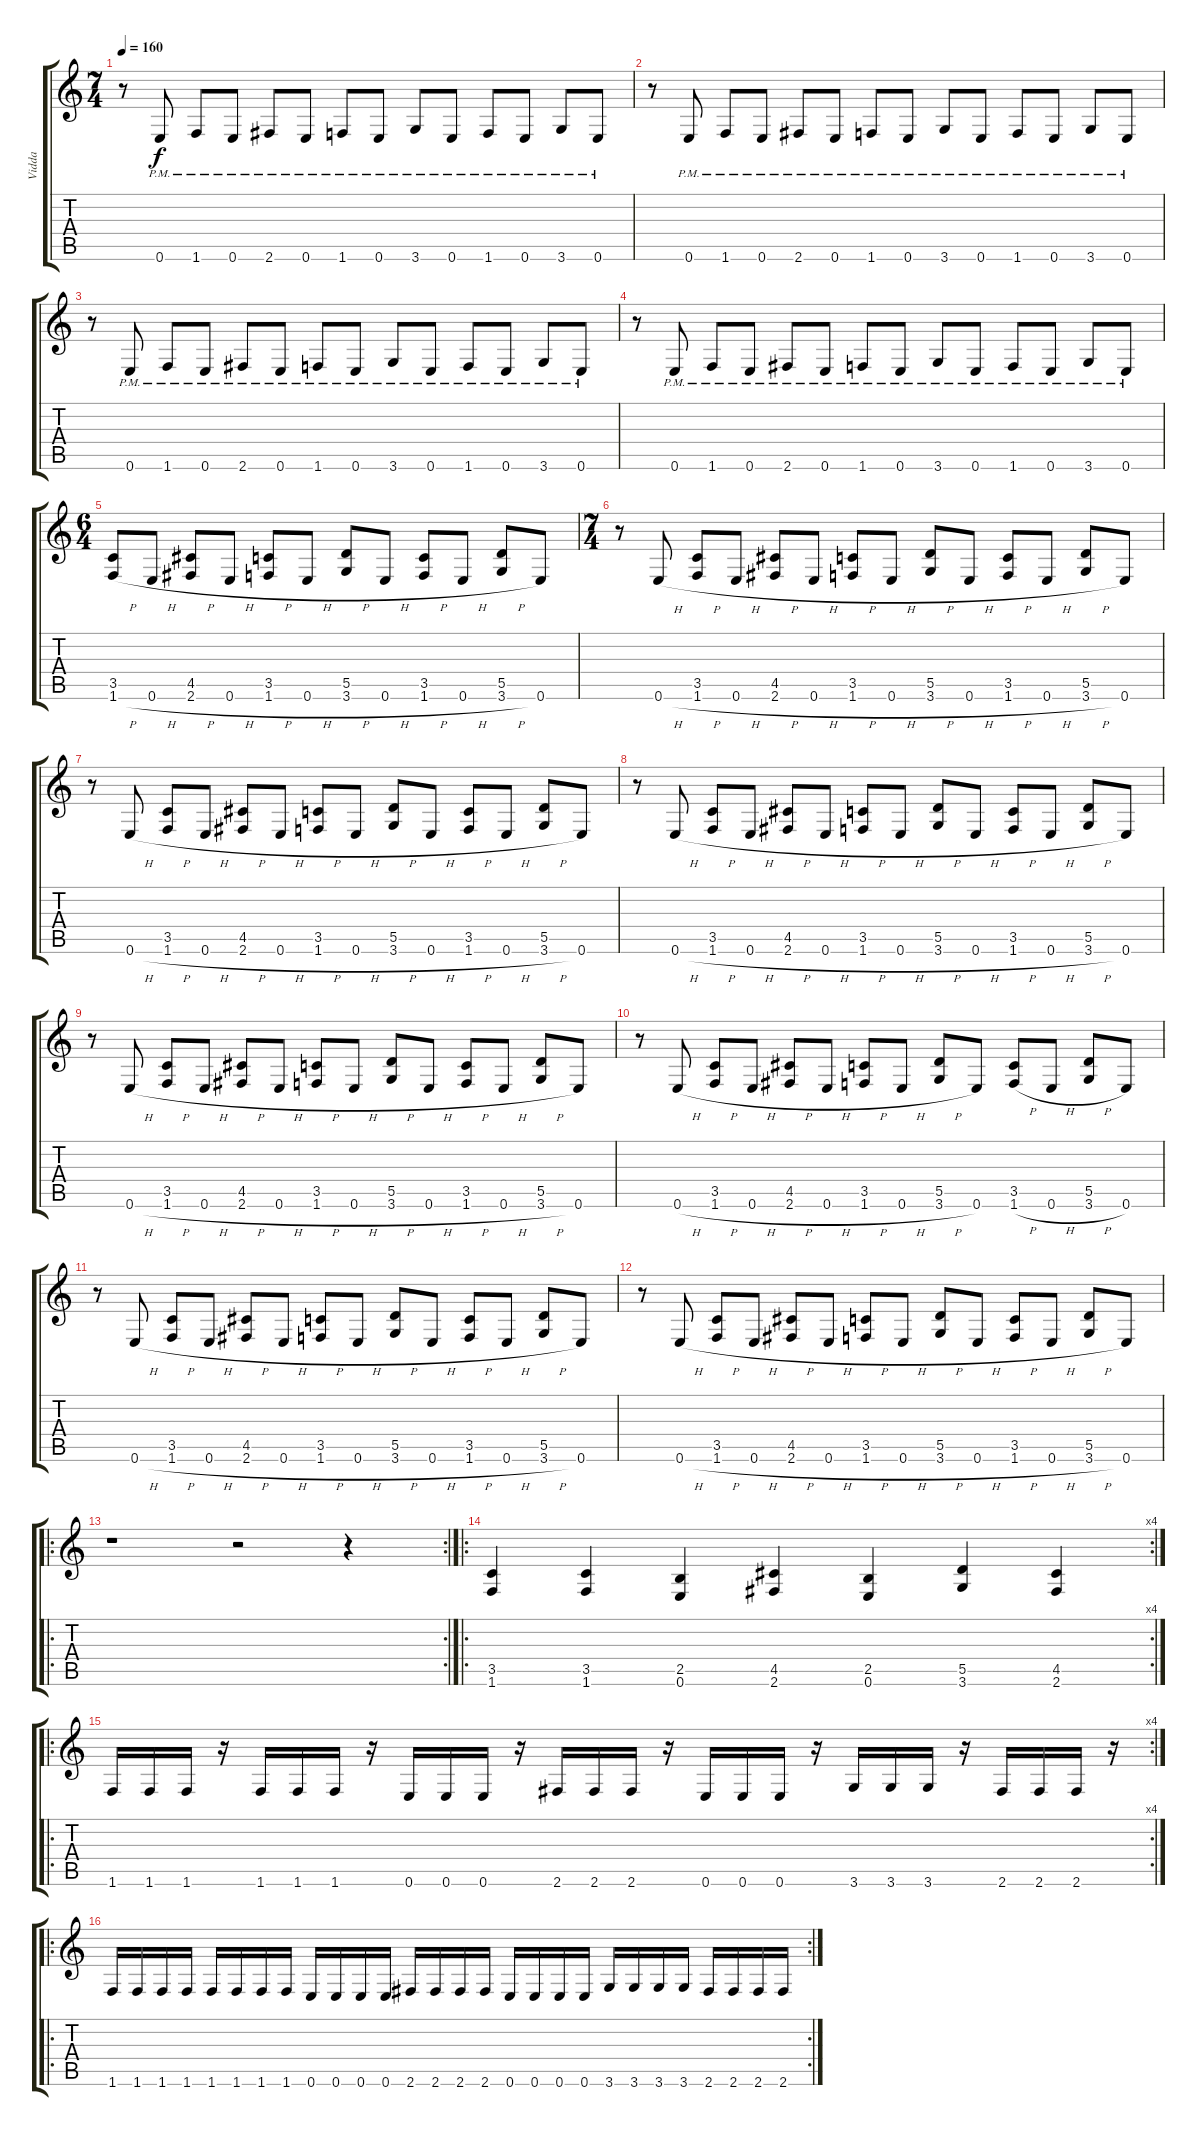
\track ("Vidda" "Vidda") {instrument overdrivenguitar}
\staff {score tabs}
\tuning (E4 B3 G3 D3 A2 E2) {hide}
\ts (7 4)
\tempo 160
\clef g2
\ks c
r.8{dy f} 0.6{pm}.8 1.6{pm}.8 0.6{pm}.8 2.6{pm}.8 0.6{pm}.8 1.6{pm}.8 0.6{pm}.8 3.6{pm}.8 0.6{pm}.8 1.6{pm}.8 0.6{pm}.8 3.6{pm}.8 0.6{pm}.8 |
r.8 0.6{pm}.8 1.6{pm}.8 0.6{pm}.8 2.6{pm}.8 0.6{pm}.8 1.6{pm}.8 0.6{pm}.8 3.6{pm}.8 0.6{pm}.8 1.6{pm}.8 0.6{pm}.8 3.6{pm}.8 0.6{pm}.8 |
r.8 0.6{pm}.8 1.6{pm}.8 0.6{pm}.8 2.6{pm}.8 0.6{pm}.8 1.6{pm}.8 0.6{pm}.8 3.6{pm}.8 0.6{pm}.8 1.6{pm}.8 0.6{pm}.8 3.6{pm}.8 0.6{pm}.8 |
r.8 0.6{pm}.8 1.6{pm}.8 0.6{pm}.8 2.6{pm}.8 0.6{pm}.8 1.6{pm}.8 0.6{pm}.8 3.6{pm}.8 0.6{pm}.8 1.6{pm}.8 0.6{pm}.8 3.6{pm}.8 0.6{pm}.8 |
\ts (6 4)
(3.5 1.6{h}).8 0.6{h}.8 (4.5 2.6{h}).8 0.6{h}.8 (3.5 1.6{h}).8 0.6{h}.8 (5.5 3.6{h}).8 0.6{h}.8 (3.5 1.6{h}).8 0.6{h}.8 (5.5 3.6{h}).8 0.6.8 |
\ts (7 4)
r.8 0.6{h}.8 (3.5 1.6{h}).8 0.6{h}.8 (4.5 2.6{h}).8 0.6{h}.8 (3.5 1.6{h}).8 0.6{h}.8 (5.5 3.6{h}).8 0.6{h}.8 (3.5 1.6{h}).8 0.6{h}.8 (5.5 3.6{h}).8 0.6.8 |
r.8 0.6{h}.8 (3.5 1.6{h}).8 0.6{h}.8 (4.5 2.6{h}).8 0.6{h}.8 (3.5 1.6{h}).8 0.6{h}.8 (5.5 3.6{h}).8 0.6{h}.8 (3.5 1.6{h}).8 0.6{h}.8 (5.5 3.6{h}).8 0.6.8 |
r.8 0.6{h}.8 (3.5 1.6{h}).8 0.6{h}.8 (4.5 2.6{h}).8 0.6{h}.8 (3.5 1.6{h}).8 0.6{h}.8 (5.5 3.6{h}).8 0.6{h}.8 (3.5 1.6{h}).8 0.6{h}.8 (5.5 3.6{h}).8 0.6.8 |
r.8 0.6{h}.8 (3.5 1.6{h}).8 0.6{h}.8 (4.5 2.6{h}).8 0.6{h}.8 (3.5 1.6{h}).8 0.6{h}.8 (5.5 3.6{h}).8 0.6{h}.8 (3.5 1.6{h}).8 0.6{h}.8 (5.5 3.6{h}).8 0.6.8 |
r.8 0.6{h}.8 (3.5 1.6{h}).8 0.6{h}.8 (4.5 2.6{h}).8 0.6{h}.8 (3.5 1.6{h}).8 0.6{h}.8 (5.5 3.6{h}).8 0.6.8 (3.5 1.6{h}).8 0.6{h}.8 (5.5 3.6{h}).8 0.6.8 |
r.8 0.6{h}.8 (3.5 1.6{h}).8 0.6{h}.8 (4.5 2.6{h}).8 0.6{h}.8 (3.5 1.6{h}).8 0.6{h}.8 (5.5 3.6{h}).8 0.6{h}.8 (3.5 1.6{h}).8 0.6{h}.8 (5.5 3.6{h}).8 0.6.8 |
r.8 0.6{h}.8 (3.5 1.6{h}).8 0.6{h}.8 (4.5 2.6{h}).8 0.6{h}.8 (3.5 1.6{h}).8 0.6{h}.8 (5.5 3.6{h}).8 0.6{h}.8 (3.5 1.6{h}).8 0.6{h}.8 (5.5 3.6{h}).8 0.6.8 |
\ro
\rc 2
r.1 r.2 r.4 |
\ro
\rc 4
(3.5 1.6).4 (3.5 1.6).4 (2.5 0.6).4 (4.5 2.6).4 (2.5 0.6).4 (5.5 3.6).4 (4.5 2.6).4 |
\ro
\rc 4
1.6.16 1.6.16 1.6.16 r.16 1.6.16 1.6.16 1.6.16 r.16 0.6.16 0.6.16 0.6.16 r.16 2.6.16 2.6.16 2.6.16 r.16 0.6.16 0.6.16 0.6.16 r.16 3.6.16 3.6.16 3.6.16 r.16 2.6.16 2.6.16 2.6.16 r.16 |
\ro
\rc 2
1.6.16 1.6.16 1.6.16 1.6.16 1.6.16 1.6.16 1.6.16 1.6.16 0.6.16 0.6.16 0.6.16 0.6.16 2.6.16 2.6.16 2.6.16 2.6.16 0.6.16 0.6.16 0.6.16 0.6.16 3.6.16 3.6.16 3.6.16 3.6.16 2.6.16 2.6.16 2.6.16 2.6.16
